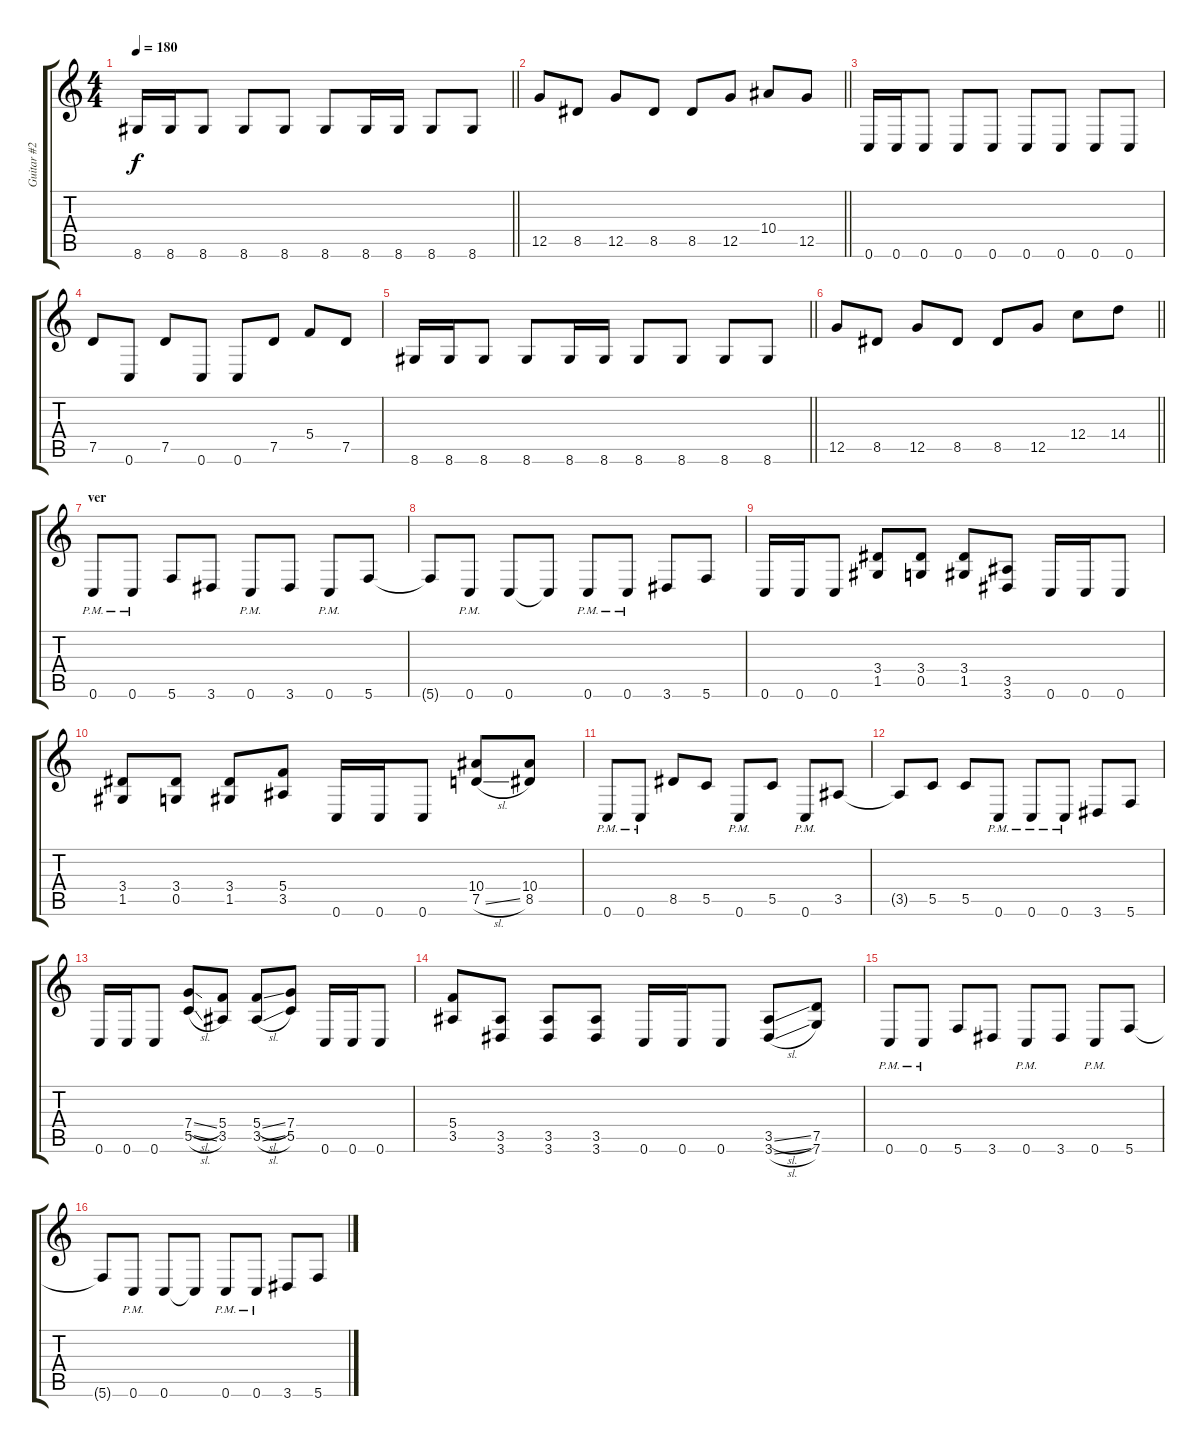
\track ("Guitar #2" "Guitar #2") {instrument overdrivenguitar}
\staff {score tabs}
\tuning (D4 A3 F3 C3 G2 C2) {hide}
\ts (4 4)
\tempo 180
\clef g2
\barLineRight lightlight
\ks c
8.6.16{dy f} 8.6.16 8.6.8 8.6.8 8.6.8 8.6.8 8.6.16 8.6.16 8.6.8 8.6.8 |
\barLineRight lightlight
12.5.8 8.5.8 12.5.8 8.5.8 8.5.8 12.5.8 10.4.8 12.5.8 |
0.6.16 0.6.16 0.6.8 0.6.8 0.6.8 0.6.8 0.6.8 0.6.8 0.6.8 |
7.5.8 0.6.8 7.5.8 0.6.8 0.6.8 7.5.8 5.4.8 7.5.8 |
\barLineRight lightlight
8.6.16 8.6.16 8.6.8 8.6.8 8.6.16 8.6.16 8.6.8 8.6.8 8.6.8 8.6.8 |
\barLineRight lightlight
12.5.8 8.5.8 12.5.8 8.5.8 8.5.8 12.5.8 12.4.8 14.4.8 |
\section ("" "ver")
0.6{pm}.8 0.6{pm}.8 5.6.8 3.6.8 0.6{pm}.8 3.6.8 0.6{pm}.8 5.6.8 |
5.6{t}.8 0.6{pm}.8 0.6.8 0.6{t}.8 0.6{pm}.8 0.6{pm}.8 3.6.8 5.6.8 |
0.6.16 0.6.16 0.6.8 (3.4 1.5).8 (3.4 0.5).8 (3.4 1.5).8 (3.5 3.6).8 0.6.16 0.6.16 0.6.8 |
(3.4 1.5).8 (3.4 0.5).8 (3.4 1.5).8 (5.4 3.5).8 0.6.16 0.6.16 0.6.8 (10.4 7.5{sl}).8 (10.4 8.5).8 |
0.6{pm}.8 0.6{pm}.8 8.5.8 5.5.8 0.6{pm}.8 5.5.8 0.6{pm}.8 3.5.8 |
3.5{t}.8 5.5.8 5.5.8 0.6{pm}.8 0.6{pm}.8 0.6{pm}.8 3.6.8 5.6.8 |
0.6.16 0.6.16 0.6.8 (7.4{sl} 5.5{sl}).8 (5.4 3.5).8 (5.4{sl} 3.5{sl}).8 (7.4 5.5).8 0.6.16 0.6.16 0.6.8 |
(5.4 3.5).8 (3.5 3.6).8 (3.5 3.6).8 (3.5 3.6).8 0.6.16 0.6.16 0.6.8 (3.5{sl} 3.6{sl}).8 (7.5 7.6).8 |
0.6{pm}.8 0.6{pm}.8 5.6.8 3.6.8 0.6{pm}.8 3.6.8 0.6{pm}.8 5.6.8 |
5.6{t}.8 0.6{pm}.8 0.6.8 0.6{t}.8 0.6{pm}.8 0.6{pm}.8 3.6.8 5.6.8
